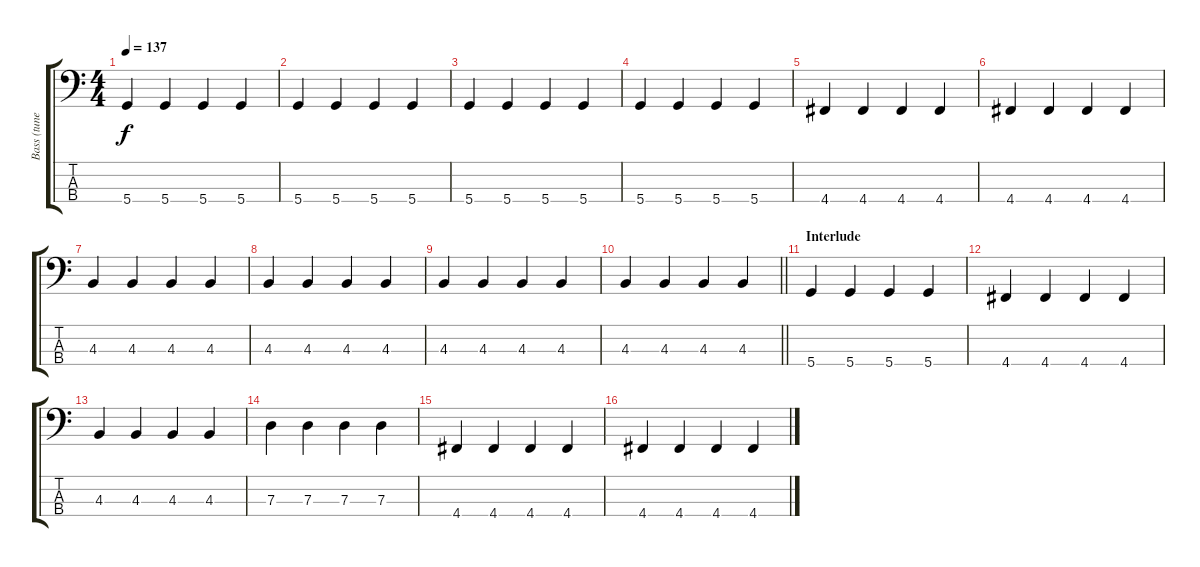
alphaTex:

\track ("Bass (tuned D)" "Bass (tune") {instrument electricbassfinger}
\staff {score tabs}
\tuning (F2 C2 G1 D1) {hide}
\ts (4 4)
\tempo 137
\clef f4
\ks c
5.4.4{dy f} 5.4.4 5.4.4 5.4.4 |
5.4.4 5.4.4 5.4.4 5.4.4 |
5.4.4 5.4.4 5.4.4 5.4.4 |
5.4.4 5.4.4 5.4.4 5.4.4 |
4.4.4 4.4.4 4.4.4 4.4.4 |
4.4.4 4.4.4 4.4.4 4.4.4 |
4.3.4 4.3.4 4.3.4 4.3.4 |
4.3.4 4.3.4 4.3.4 4.3.4 |
4.3.4 4.3.4 4.3.4 4.3.4 |
\barLineRight lightlight
4.3.4 4.3.4 4.3.4 4.3.4 |
\section ("" "Interlude")
5.4.4 5.4.4 5.4.4 5.4.4 |
4.4.4 4.4.4 4.4.4 4.4.4 |
4.3.4 4.3.4 4.3.4 4.3.4 |
7.3.4 7.3.4 7.3.4 7.3.4 |
4.4.4 4.4.4 4.4.4 4.4.4 |
4.4.4 4.4.4 4.4.4 4.4.4
